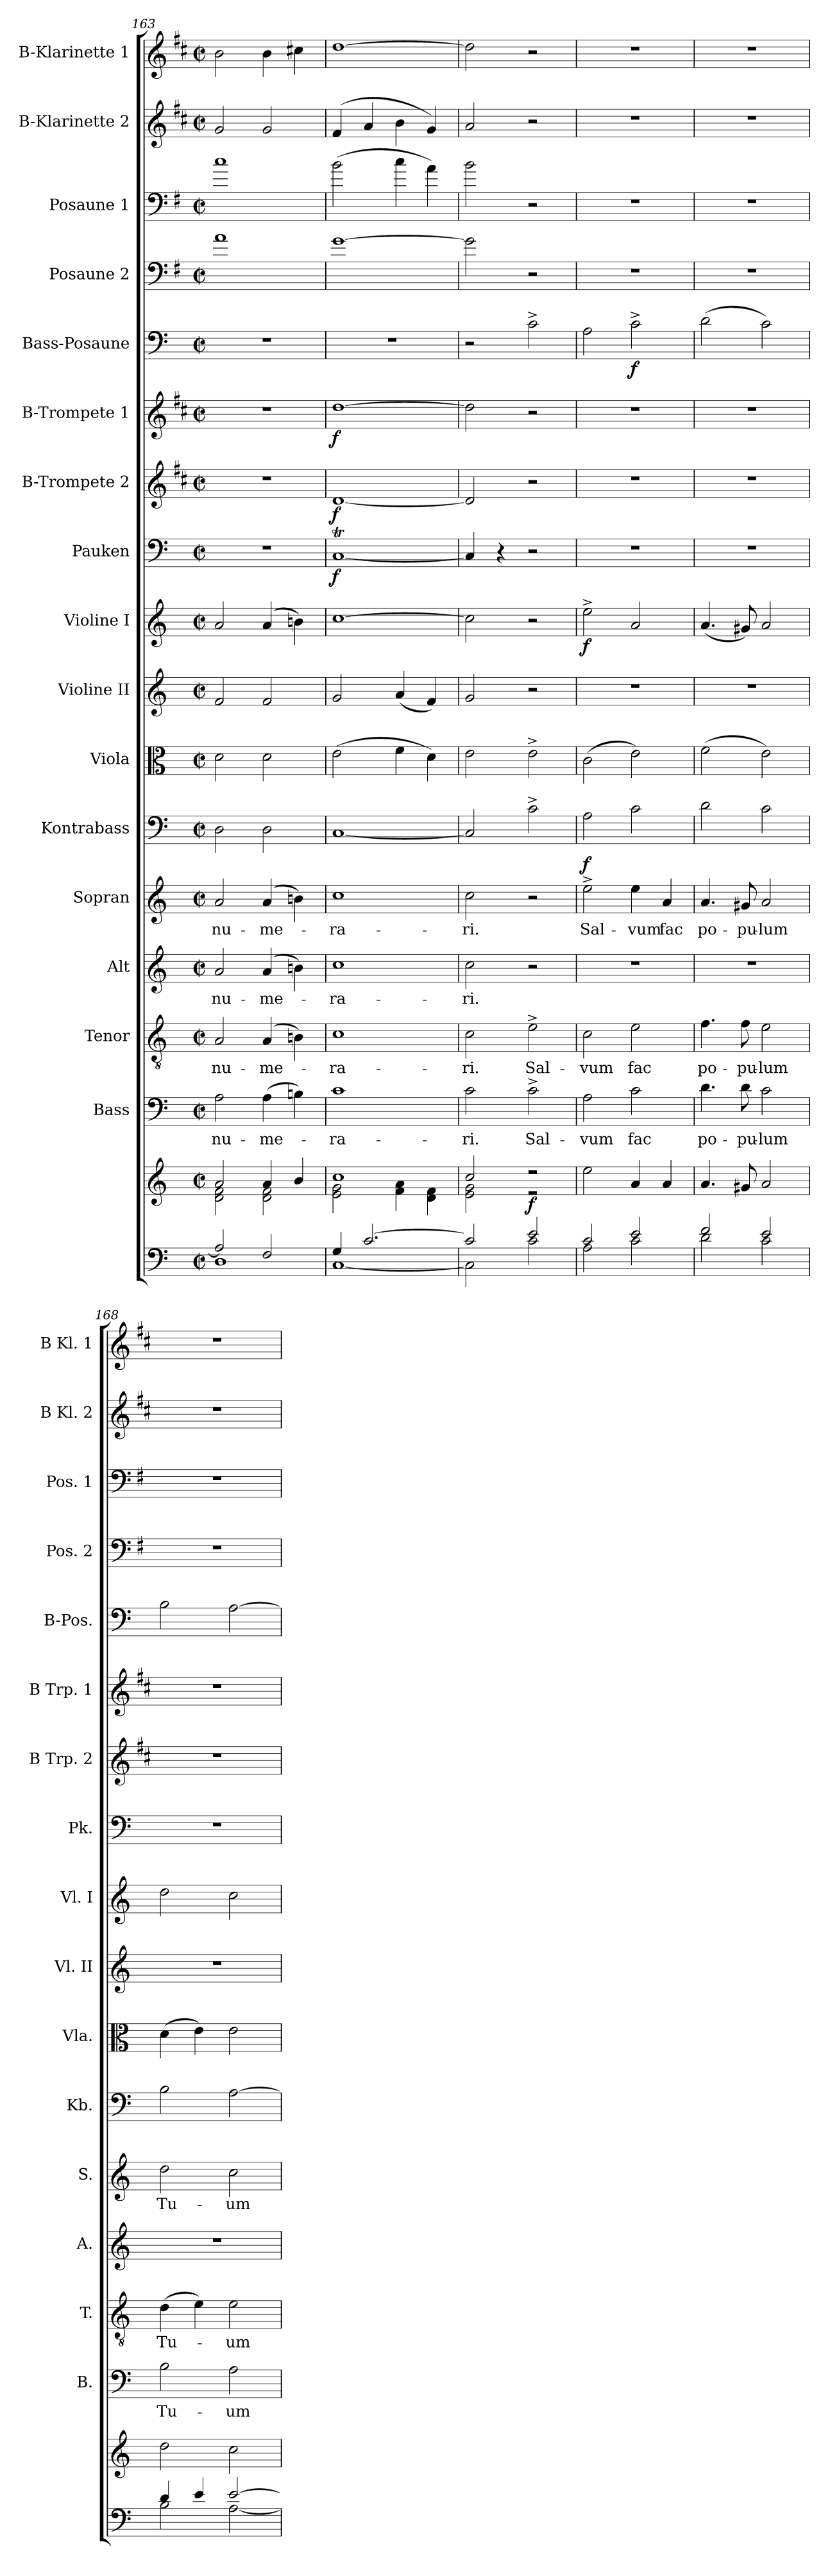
**kern	**kern	**dynam	**kern	**text	**kern	**text	**kern	**text	**kern	**text	**dynam	**kern	**kern	**kern	**kern	**dynam	**kern	**dynam	**kern	**dynam	**kern	**dynam	**kern	**dynam	**kern	**kern	**kern	**kern
*part17	*part17	*part17	*part16	*part16	*part15	*part15	*part14	*part14	*part13	*part13	*part13	*part12	*part11	*part10	*part9	*part9	*part8	*part8	*part7	*part7	*part6	*part6	*part5	*part5	*part4	*part3	*part2	*part1
*staff18	*staff17	*staff17/18	*staff16	*staff16	*staff15	*staff15	*staff14	*staff14	*staff13	*staff13	*staff13	*staff12	*staff11	*staff10	*staff9	*staff9	*staff8	*staff8	*staff7	*staff7	*staff6	*staff6	*staff5	*staff5	*staff4	*staff3	*staff2	*staff1
*	*	*	*I"Bass	*	*I"Tenor	*	*I"Alt	*	*I"Sopran	*	*	*I"Kontrabass	*I"Viola	*I"Violine II	*I"Violine I	*	*I"Pauken	*	*I"B-Trompete 2	*	*I"B-Trompete 1	*	*I"Bass-Posaune	*	*I"Posaune 2	*I"Posaune 1	*I"B-Klarinette 2	*I"B-Klarinette 1
*	*	*	*I'B.	*	*I'T.	*	*I'A.	*	*I'S.	*	*	*I'Kb.	*I'Vla.	*I'Vl. II	*I'Vl. I	*	*I'Pk.	*	*I'B Trp. 2	*	*I'B Trp. 1	*	*I'B-Pos.	*	*I'Pos. 2	*I'Pos. 1	*I'B Kl. 2	*I'B Kl. 1
*clefF4	*clefG2	*	*clefF4	*	*clefGv2	*	*clefG2	*	*clefG2	*	*	*clefF4	*clefC3	*clefG2	*clefG2	*	*clefF4	*	*clefG2	*	*clefG2	*	*clefF4	*	*clefF4	*clefF4	*clefG2	*clefG2
*	*	*	*	*	*	*	*	*	*	*	*	*ITrd7c12	*	*	*	*	*	*	*ITrd1c2	*	*ITrd1c2	*	*	*	*ITrd4c7	*ITrd4c7	*ITrd1c2	*ITrd1c2
*k[]	*k[]	*	*k[]	*	*k[]	*	*k[]	*	*k[]	*	*	*k[]	*k[]	*k[]	*k[]	*	*k[]	*	*k[]	*	*k[]	*	*k[]	*	*k[]	*k[]	*k[]	*k[]
*C:	*C:	*	*C:	*	*C:	*	*C:	*	*C:	*	*	*C:	*C:	*C:	*C:	*	*C:	*	*C:	*	*C:	*	*C:	*	*C:	*C:	*C:	*C:
*M2/2	*M2/2	*	*M2/2	*	*M2/2	*	*M2/2	*	*M2/2	*	*	*M2/2	*M2/2	*M2/2	*M2/2	*	*M2/2	*	*M2/2	*	*M2/2	*	*M2/2	*	*M2/2	*M2/2	*M2/2	*M2/2
*met(c|)	*met(c|)	*	*met(c|)	*	*met(c|)	*	*met(c|)	*	*met(c|)	*	*	*met(c|)	*met(c|)	*met(c|)	*met(c|)	*	*met(c|)	*	*met(c|)	*	*met(c|)	*	*met(c|)	*	*met(c|)	*met(c|)	*met(c|)	*met(c|)
=163	=163	=163	=163	=163	=163	=163	=163	=163	=163	=163	=163	=163	=163	=163	=163	=163	=163	=163	=163	=163	=163	=163	=163	=163	=163	=163	=163	=163
*^	*^	*	*	*	*	*	*	*	*	*	*	*	*	*	*	*	*	*	*	*	*	*	*	*	*	*	*	*
!	!	!	!	!	!	!LO:LY:b	!	!LO:LY:b	!	!LO:LY:b	!	!LO:LY:b	!	!	!	!	!	!	!	!	!	!	!	!	!	!	!	!	!	!
2A/]	1D	2a/	2d\ 2f\	.	2A\	nu-	2A/	nu-	2a/	nu-	2a/	nu-	.	2DD\	2d\	2f/	2a/	.	1r	.	1r	.	1r	.	1r	.	1d	1f	2f/	2a\
!	!	!	!	!	!	!LO:LY:b	!	!LO:LY:b	!	!LO:LY:b	!	!LO:LY:b	!	!	!	!	!	!	!	!	!	!	!	!	!	!	!	!	!	!
2F/	.	4a/	2d\ 2f\	.	(>4A\	-me-	(4A/	-me-	(4a/	-me-	(4a/	-me-	.	2DD\	2d\	2f/	(4a/	.	.	.	.	.	.	.	.	.	.	.	2f/	4a\
.	.	4b/	.	.	4Bn\)	.	4Bn\)	.	4bn\)	.	4bn\)	.	.	.	.	.	4bn\)	.	.	.	.	.	.	.	.	.	.	.	.	4bn\
=164	=164	=164	=164	=164	=164	=164	=164	=164	=164	=164	=164	=164	=164	=164	=164	=164	=164	=164	=164	=164	=164	=164	=164	=164	=164	=164	=164	=164	=164	=164
!	!	!	!	!	!	!LO:LY:b	!	!LO:LY:b	!	!LO:LY:b	!	!LO:LY:b	!	!	!	!	!	!	!	!LO:DY:b	!	!LO:DY:b	!	!LO:DY:b	!	!	!	!	!	!
4G/	[<1C	1cc	2e\ 2g\	.	1c	-ra-	1c	-ra-	1cc	-ra-	1cc	-ra-	.	[1CC	(>2e\	2g/	[1cc	.	[1CT	f	[1c	f	[1cc	f	1r	.	[1c	(>2e\	(4e/	[1cc
[>2.c/	.	.	.	.	.	.	.	.	.	.	.	.	.	.	.	.	.	.	.	.	.	.	.	.	.	.	.	.	4g/	.
.	.	.	4f\ 4a\	.	.	.	.	.	.	.	.	.	.	.	4f\	(<4a/	.	.	.	.	.	.	.	.	.	.	.	4f\	4a\	.
.	.	.	4d\ 4f\	.	.	.	.	.	.	.	.	.	.	.	4d\)	4f/)	.	.	.	.	.	.	.	.	.	.	.	4d\)	4f/)	.
=165	=165	=165	=165	=165	=165	=165	=165	=165	=165	=165	=165	=165	=165	=165	=165	=165	=165	=165	=165	=165	=165	=165	=165	=165	=165	=165	=165	=165	=165	=165
!	!	!	!	!	!	!LO:LY:b	!	!LO:LY:b	!	!LO:LY:b	!	!LO:LY:b	!	!	!	!	!	!	!	!	!	!	!	!	!	!	!	!	!	!
2c/]	2C\]	2cc/	2e\ 2g\	.	2c\	-ri.	2c\	-ri.	2cc\	-ri.	2cc\	-ri.	.	2CC/]	2e\	2g/	2cc\]	.	4CTTT/]	.	2c/]	.	2cc\]	.	2r	.	2c\]	2e\	2g/	2cc\]
.	.	.	.	.	.	.	.	.	.	.	.	.	.	.	.	.	.	.	4r	.	.	.	.	.	.	.	.	.	.	.
!	!	!	!	!LO:DY:b	!	!LO:LY:b	!	!LO:LY:b	!	!	!	!	!	!	!	!	!	!	!	!	!	!	!	!	!	!	!	!	!	!
2e/	2c\	2r	2r	f	2c^>\	Sal-	2e^>\	Sal-	2r	.	2r	.	.	2C^>\	2e^>\	2r	2r	.	2r	.	2r	.	2r	.	2c^>\	.	2r	2r	2r	2r
!!LO:PB:g=z
=166	=166	=166	=166	=166	=166	=166	=166	=166	=166	=166	=166	=166	=166	=166	=166	=166	=166	=166	=166	=166	=166	=166	=166	=166	=166	=166	=166	=166	=166	=166
!	!	!	!	!	!	!LO:LY:b	!	!LO:LY:b	!	!	!	!LO:LY:b	!LO:DY:a	!	!	!	!	!LO:DY:b	!	!	!	!	!	!	!	!	!	!	!	!
*	*	*v	*v	*	*	*	*	*	*	*	*	*	*	*	*	*	*	*	*	*	*	*	*	*	*	*	*	*	*	*
2c/	2A\	2ee\	.	2A\	-vum	2c\	-vum	1r	.	2ee^>\	Sal-	f	2AA\	(>2c\	1r	2ee^>\	f	1r	.	1r	.	1r	.	2A\	.	1r	1r	1r	1r
!	!	!	!	!	!LO:LY:b	!	!LO:LY:b	!	!	!	!LO:LY:b	!	!	!	!	!	!	!	!	!	!	!	!	!	!LO:DY:b	!	!	!	!
2e/	2c\	4a/	.	2c\	fac	2e\	fac	.	.	4ee\	-vum	.	2C\	2e\)	.	2a/	.	.	.	.	.	.	.	2c^>\	f	.	.	.	.
!	!	!	!	!	!	!	!	!	!	!	!LO:LY:b	!	!	!	!	!	!	!	!	!	!	!	!	!	!	!	!	!	!
.	.	4a/	.	.	.	.	.	.	.	4a/	fac	.	.	.	.	.	.	.	.	.	.	.	.	.	.	.	.	.	.
=167	=167	=167	=167	=167	=167	=167	=167	=167	=167	=167	=167	=167	=167	=167	=167	=167	=167	=167	=167	=167	=167	=167	=167	=167	=167	=167	=167	=167	=167
!	!	!	!	!	!LO:LY:b	!	!LO:LY:b	!	!	!	!LO:LY:b	!	!	!	!	!	!	!	!	!	!	!	!	!	!	!	!	!	!
2f/	2d\	4.a/	.	4.d\	po-	4.f\	po-	1r	.	4.a/	po-	.	2D\	(>2f\	1r	(<4.a/	.	1r	.	1r	.	1r	.	(>2d\	.	1r	1r	1r	1r
!	!	!	!	!	!LO:LY:b	!	!LO:LY:b	!	!	!	!LO:LY:b	!	!	!	!	!	!	!	!	!	!	!	!	!	!	!	!	!	!
.	.	8g#X/	.	8d\	-pu-	8f\	-pu-	.	.	8g#X/	-pu-	.	.	.	.	8g#X/)	.	.	.	.	.	.	.	.	.	.	.	.	.
!	!	!	!	!	!LO:LY:b	!	!LO:LY:b	!	!	!	!LO:LY:b	!	!	!	!	!	!	!	!	!	!	!	!	!	!	!	!	!	!
2e/	2c\	2a/	.	2c\	-lum	2e\	-lum	.	.	2a/	-lum	.	2C\	2e\)	.	2a/	.	.	.	.	.	.	.	2c\)	.	.	.	.	.
=168	=168	=168	=168	=168	=168	=168	=168	=168	=168	=168	=168	=168	=168	=168	=168	=168	=168	=168	=168	=168	=168	=168	=168	=168	=168	=168	=168	=168	=168
!	!	!	!	!	!LO:LY:b	!	!LO:LY:b	!	!	!	!LO:LY:b	!	!	!	!	!	!	!	!	!	!	!	!	!	!	!	!	!	!
4d/	2B\	2dd\	.	2B\	Tu-	(>4d\	Tu-	1r	.	2dd\	Tu-	.	2BB\	(>4d\	1r	2dd\	.	1r	.	1r	.	1r	.	2B\	.	1r	1r	1r	1r
4e/	.	.	.	.	.	4e\)	.	.	.	.	.	.	.	4e\)	.	.	.	.	.	.	.	.	.	.	.	.	.	.	.
!	!	!	!	!	!LO:LY:b	!	!LO:LY:b	!	!	!	!LO:LY:b	!	!	!	!	!	!	!	!	!	!	!	!	!	!	!	!	!	!
[>2e/	[<2A\	2cc\	.	2A\	-um	2e\	-um	.	.	2cc\	-um	.	[2AA\	2e\	.	2cc\	.	.	.	.	.	.	.	[2A\	.	.	.	.	.
*v	*v	*	*	*	*	*	*	*	*	*	*	*	*	*	*	*	*	*	*	*	*	*	*	*	*	*	*	*	*
=	=	=	=	=	=	=	=	=	=	=	=	=	=	=	=	=	=	=	=	=	=	=	=	=	=	=	=	=
*-	*-	*-	*-	*-	*-	*-	*-	*-	*-	*-	*-	*-	*-	*-	*-	*-	*-	*-	*-	*-	*-	*-	*-	*-	*-	*-	*-	*-
